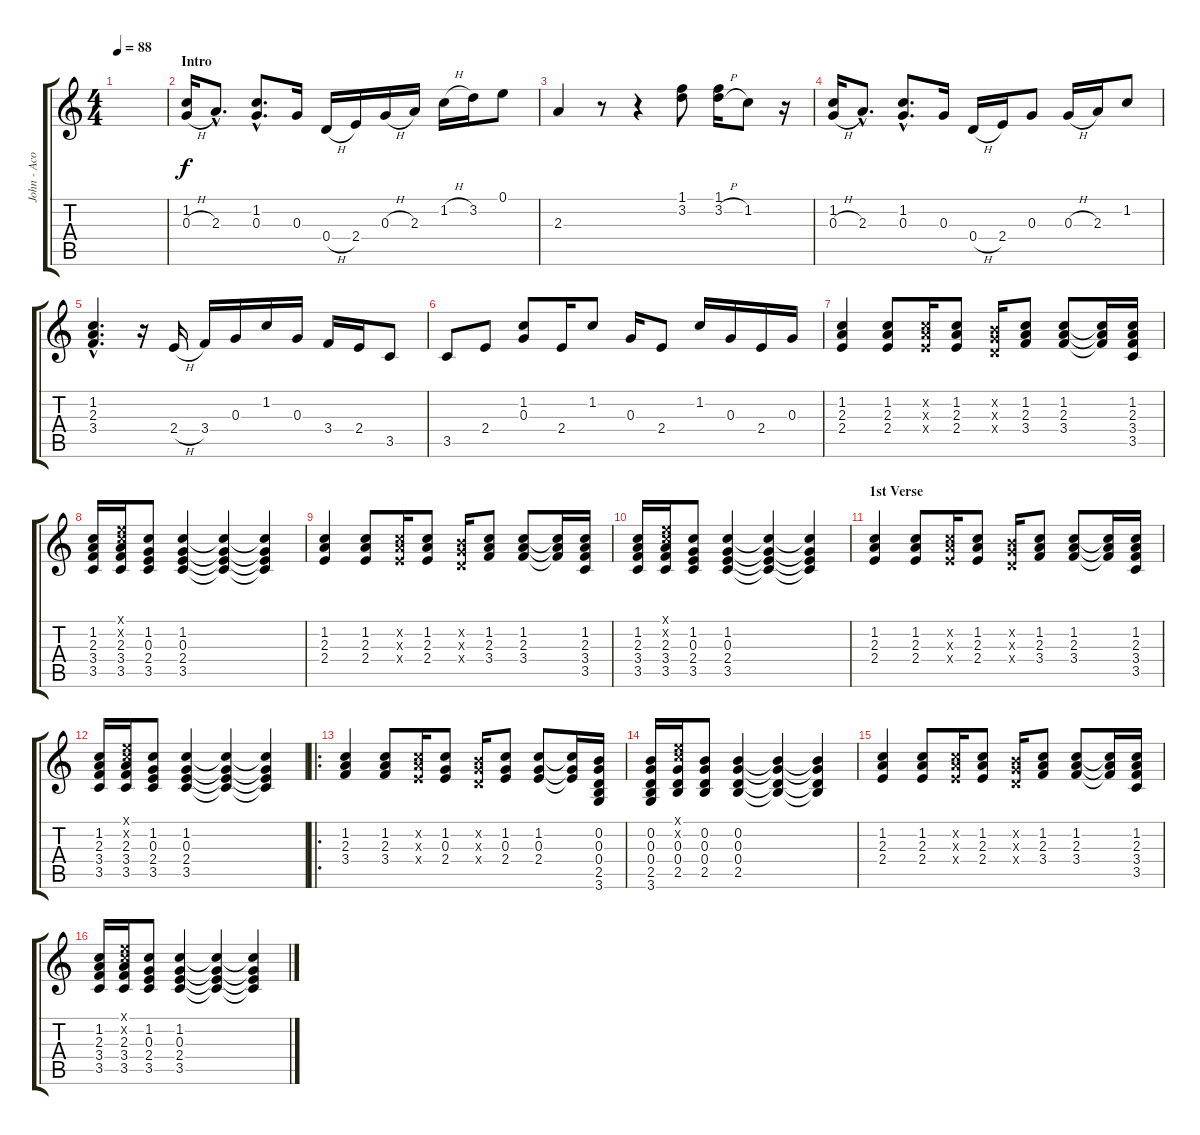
\track ("John - Acoustic" "John - Aco") {instrument acousticguitarsteel}
\staff {score tabs}
\tuning (E4 B3 G3 D3 A2 E2) {hide}
\ts (4 4)
\tempo 88
\clef g2
\ks c
|
\section ("" "Intro")
(1.2 0.3{h}).16 2.3{hac}.8{d} (1.2{hac} 0.3{hac}).8{d} 0.3.16 0.4{h}.16 2.4.16 0.3{h}.16 2.3.16 1.2{h}.16 3.2.16 0.1.8 |
2.3.4 r.8 r.4 (1.1 3.2).8 (1.1 3.2{h}).16 1.2.8 r.16 |
(1.2 0.3{h}).16 2.3{hac}.8{d} (1.2{hac} 0.3{hac}).8{d} 0.3.16 0.4{h}.16 2.4.16 0.3.8 0.3{h}.16 2.3.16 1.2.8 |
(1.2{hac} 2.3{hac} 3.4{hac}).4{d} r.16 2.4{h}.16 3.4.16 0.3.16 1.2.16 0.3.16 3.4.16 2.4.16 3.5.8 |
3.5.8 2.4.8 (1.2 0.3).8 2.4.16 1.2.8 0.3.16 2.4.8 1.2.16 0.3.16 2.4.16 0.3.16 |
(1.2 2.3 2.4).4 (1.2 2.3 2.4).8 (1.2{x} 2.3{x} 2.4{x}).16 (1.2 2.3 2.4).8 (0.2{x} 0.3{x} 0.4{x}).16 (1.2 2.3 3.4).8 (1.2 2.3 3.4).8 (1.2{t} 2.3{t} 3.4{t}).16 (1.2 2.3 3.4 3.5).16 |
(1.2 2.3 3.4 3.5).16 (0.1{x} 1.2{x} 2.3 3.4 3.5).16 (1.2 0.3 2.4 3.5).8 (1.2 0.3 2.4 3.5).4 (1.2{t} 0.3{t} 2.4{t} 3.5{t}).4 (1.2{t} 0.3{t} 2.4{t} 3.5{t}).4 |
(1.2 2.3 2.4).4 (1.2 2.3 2.4).8 (1.2{x} 2.3{x} 2.4{x}).16 (1.2 2.3 2.4).8 (0.2{x} 0.3{x} 0.4{x}).16 (1.2 2.3 3.4).8 (1.2 2.3 3.4).8 (1.2{t} 2.3{t} 3.4{t}).16 (1.2 2.3 3.4 3.5).16 |
(1.2 2.3 3.4 3.5).16 (0.1{x} 1.2{x} 2.3 3.4 3.5).16 (1.2 0.3 2.4 3.5).8 (1.2 0.3 2.4 3.5).4 (1.2{t} 0.3{t} 2.4{t} 3.5{t}).4 (1.2{t} 0.3{t} 2.4{t} 3.5{t}).4 |
\section ("" "1st Verse")
(1.2 2.3 2.4).4{lyrics (0 "") lyrics (1 "") lyrics (2 "") lyrics (3 "") lyrics (4 "")} (1.2 2.3 2.4).8 (1.2{x} 2.3{x} 2.4{x}).16 (1.2 2.3 2.4).8 (0.2{x} 0.3{x} 0.4{x}).16 (1.2 2.3 3.4).8 (1.2 2.3 3.4).8 (1.2{t} 2.3{t} 3.4{t}).16 (1.2 2.3 3.4 3.5).16 |
(1.2 2.3 3.4 3.5).16 (0.1{x} 1.2{x} 2.3 3.4 3.5).16 (1.2 0.3 2.4 3.5).8 (1.2 0.3 2.4 3.5).4 (1.2{t} 0.3{t} 2.4{t} 3.5{t}).4 (1.2{t} 0.3{t} 2.4{t} 3.5{t}).4 |
\ro
(1.2 2.3 3.4).4 (1.2 2.3 3.4).8 (1.2{x} 2.3{x} 2.4{x}).16 (1.2 0.3 2.4).8 (0.2{x} 0.3{x} 0.4{x}).16 (1.2 0.3 2.4).8 (1.2 0.3 2.4).8 (1.2{t} 0.3{t} 2.4{t}).16 (0.2 0.3 0.4 2.5 3.6).16 |
(0.2 0.3 0.4 2.5 3.6).16 (0.1{x} 1.2{x} 0.3 0.4 2.5).16 (0.2 0.3 0.4 2.5).8 (0.2 0.3 0.4 2.5).4 (0.2{t} 0.3{t} 0.4{t} 2.5{t}).4 (0.2{t} 0.3{t} 0.4{t} 2.5{t}).4 |
(1.2 2.3 2.4).4 (1.2 2.3 2.4).8 (1.2{x} 2.3{x} 2.4{x}).16 (1.2 2.3 2.4).8 (0.2{x} 0.3{x} 0.4{x}).16 (1.2 2.3 3.4).8 (1.2 2.3 3.4).8 (1.2{t} 2.3{t} 3.4{t}).16 (1.2 2.3 3.4 3.5).16 |
(1.2 2.3 3.4 3.5).16 (0.1{x} 1.2{x} 2.3 3.4 3.5).16 (1.2 0.3 2.4 3.5).8 (1.2 0.3 2.4 3.5).4 (1.2{t} 0.3{t} 2.4{t} 3.5{t}).4 (1.2{t} 0.3{t} 2.4{t} 3.5{t}).4
